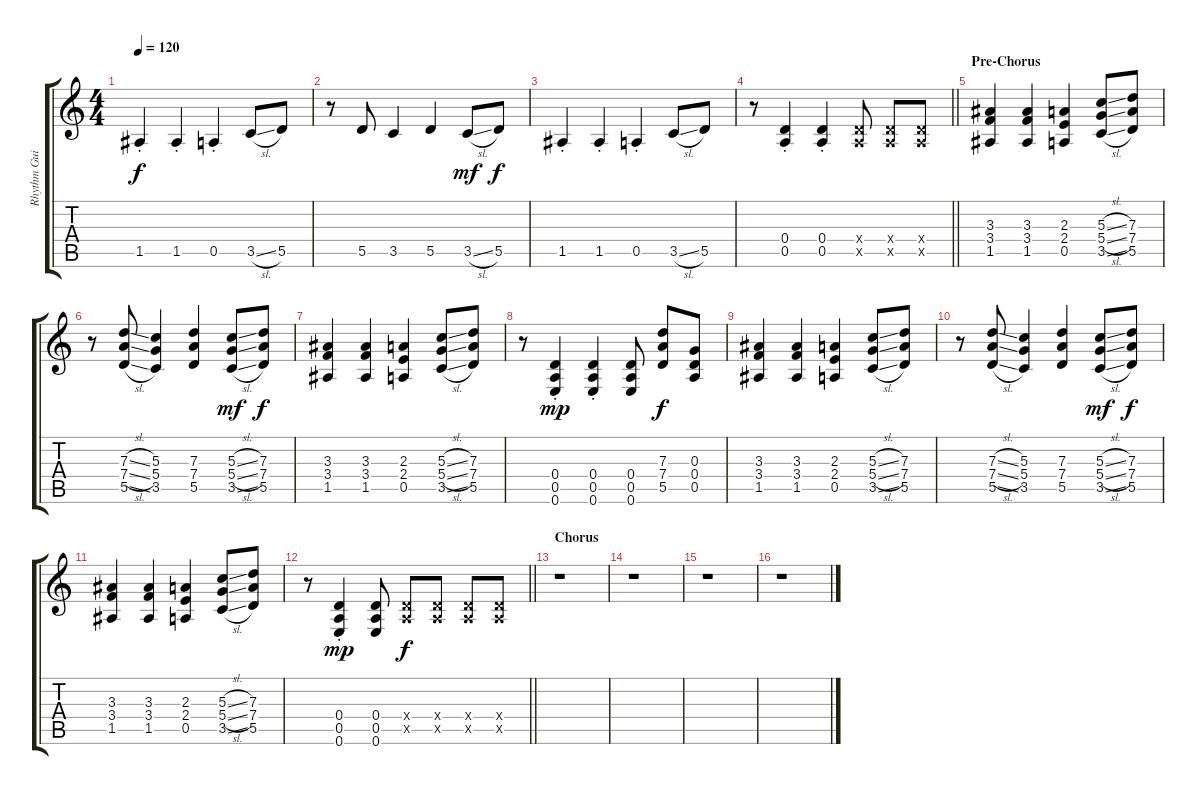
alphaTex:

\track ("Rhythm Guitar" "Rhythm Gui") {instrument overdrivenguitar}
\staff {score tabs}
\tuning (E4 B3 G3 D3 A2 E2) {hide}
\ts (4 4)
\tempo 120
\clef g2
\ks c
1.5{st}.4{dy f} 1.5{st}.4 0.5{st}.4 3.5{sl}.8 5.5.8 |
r.8 5.5.8 3.5.4 5.5.4 3.5{sl}.8{dy mf} 5.5.8{dy f} |
1.5{st}.4 1.5{st}.4 0.5{st}.4 3.5{sl}.8 5.5.8 |
\barLineRight lightlight
r.8 (0.4{st} 0.5{st}).4 (0.4{st} 0.5{st}).4 (0.4{x} 0.5{x}).8 (0.4{x} 0.5{x}).8 (0.4{x} 0.5{x}).8 |
\section ("" "Pre-Chorus")
(3.3 3.4 1.5).4 (3.3 3.4 1.5).4 (2.3 2.4 0.5).4 (5.3{sl} 5.4{sl} 3.5{sl}).8 (7.3 7.4 5.5).8 |
r.8 (7.3{sl} 7.4{sl} 5.5{sl}).8 (5.3 5.4 3.5).4 (7.3 7.4 5.5).4 (5.3{sl} 5.4{sl} 3.5{sl}).8{dy mf} (7.3 7.4 5.5).8{dy f} |
(3.3 3.4 1.5).4 (3.3 3.4 1.5).4 (2.3 2.4 0.5).4 (5.3{sl} 5.4{sl} 3.5{sl}).8 (7.3 7.4 5.5).8 |
r.8 (0.4{st} 0.5{st} 0.6{st}).4{dy mp} (0.4{st} 0.5{st} 0.6{st}).4 (0.4 0.5 0.6).8 (7.3 7.4 5.5).8{dy f} (0.3 0.4 0.5).8 |
(3.3 3.4 1.5).4 (3.3 3.4 1.5).4 (2.3 2.4 0.5).4 (5.3{sl} 5.4{sl} 3.5{sl}).8 (7.3 7.4 5.5).8 |
r.8 (7.3{sl} 7.4{sl} 5.5{sl}).8 (5.3 5.4 3.5).4 (7.3 7.4 5.5).4 (5.3{sl} 5.4{sl} 3.5{sl}).8{dy mf} (7.3 7.4 5.5).8{dy f} |
(3.3 3.4 1.5).4 (3.3 3.4 1.5).4 (2.3 2.4 0.5).4 (5.3{sl} 5.4{sl} 3.5{sl}).8 (7.3 7.4 5.5).8 |
\barLineRight lightlight
r.8 (0.4{st} 0.5{st} 0.6{st}).4{dy mp} (0.4 0.5 0.6).8 (0.4{x} 0.5{x}).8{dy f} (0.4{x} 0.5{x}).8 (0.4{x} 0.5{x}).8 (0.4{x} 0.5{x}).8 |
\section ("" "Chorus")
r.1 |
r.1 |
r.1 |
r.1
